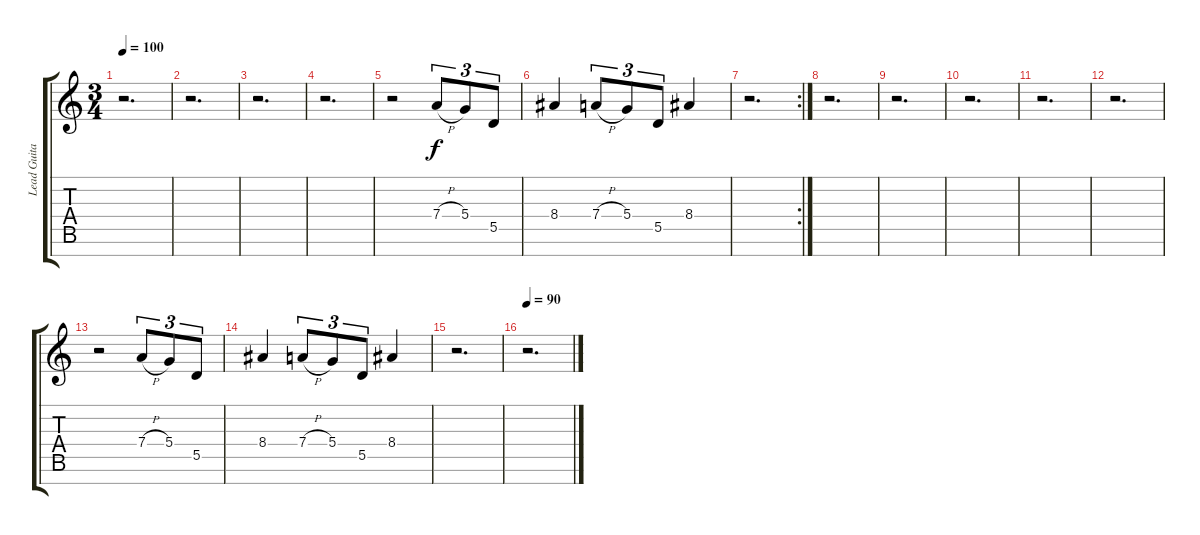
\track ("Lead Guitar" "Lead Guita") {instrument overdrivenguitar}
\staff {score tabs}
\tuning (E4 B3 G3 D3 A2 E2 B1) {hide}
\ts (3 4)
\tempo 100
\clef g2
\ks c
r.2{d dy f} |
r.2{d} |
r.2{d} |
r.2{d} |
r.2 7.4{h}.8{tu (3 2)} 5.4.8{tu (3 2)} 5.5.8{tu (3 2)} |
8.4.4 7.4{h}.8{tu (3 2)} 5.4.8{tu (3 2)} 5.5.8{tu (3 2)} 8.4.4 |
\rc 2
r.2{d} |
r.2{d} |
r.2{d} |
r.2{d} |
r.2{d} |
r.2{d} |
r.2 7.4{h}.8{tu (3 2)} 5.4.8{tu (3 2)} 5.5.8{tu (3 2)} |
8.4.4 7.4{h}.8{tu (3 2)} 5.4.8{tu (3 2)} 5.5.8{tu (3 2)} 8.4.4 |
r.2{d} |
\tempo 90
r.2{d}
